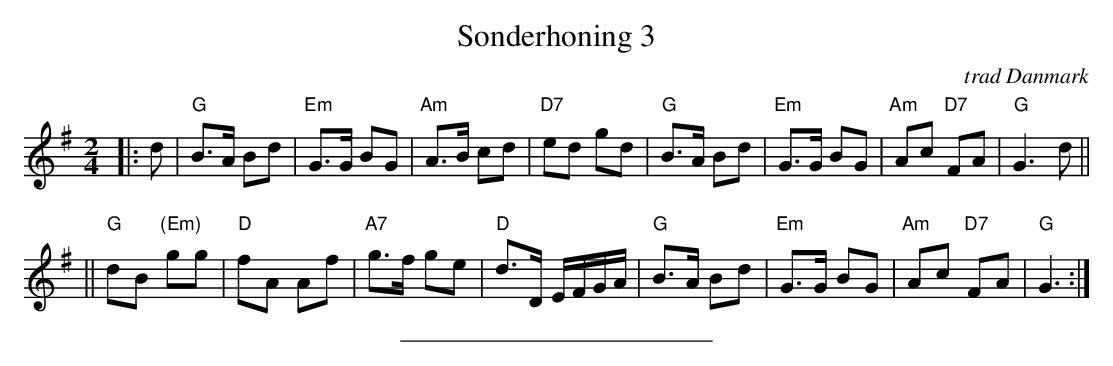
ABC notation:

X:1
T: S\onderhoning 3
O: trad Danmark
M: 2/4
L: 1/8
K: G
|: d \
| "G"B>A Bd | "Em"G>G BG | "Am"A>B cd | "D7"ed gd \
| "G"B>A Bd | "Em"G>G BG | "Am"Ac "D7"FA | "G"G3 d ||
|| "G"dB "(Em)"gg | "D"fA Af | "A7"g>f ge | "D"d>D E/F/G/A/ \
| "G"B>A Bd | "Em"G>G BG | "Am"Ac "D7"FA | "G"G3 :|
